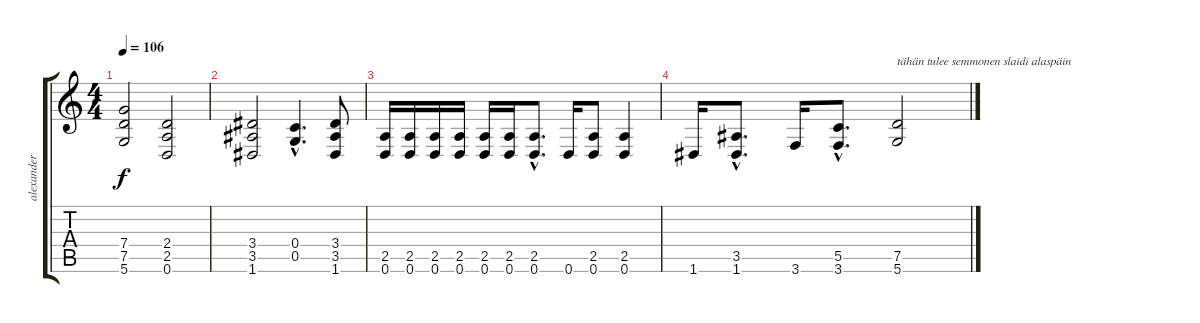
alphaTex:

\track ("alexander" "alexander") {instrument overdrivenguitar}
\staff {score tabs}
\tuning (D4 A3 F3 C3 G2 D2) {hide}
\ts (4 4)
\tempo 106
\clef g2
\ks c
(7.4 7.5 5.6).2{dy f} (2.4 2.5 0.6).2 |
(3.4 3.5 1.6).2 (0.4{hac} 0.5{hac}).4{d} (3.4 3.5 1.6).8 |
(2.5 0.6).16 (2.5 0.6).16 (2.5 0.6).16 (2.5 0.6).16 (2.5 0.6).16 (2.5 0.6).16 (2.5{hac} 0.6{hac}).8{d} 0.6.16 (2.5 0.6).8 (2.5 0.6).4 |
1.6.16 (3.5{hac} 1.6{hac}).8{d} 3.6.16 (5.5{hac} 3.6{hac}).8{d} (7.5 5.6).2{txt "tähän tulee semmonen slaidi alaspäin"}
